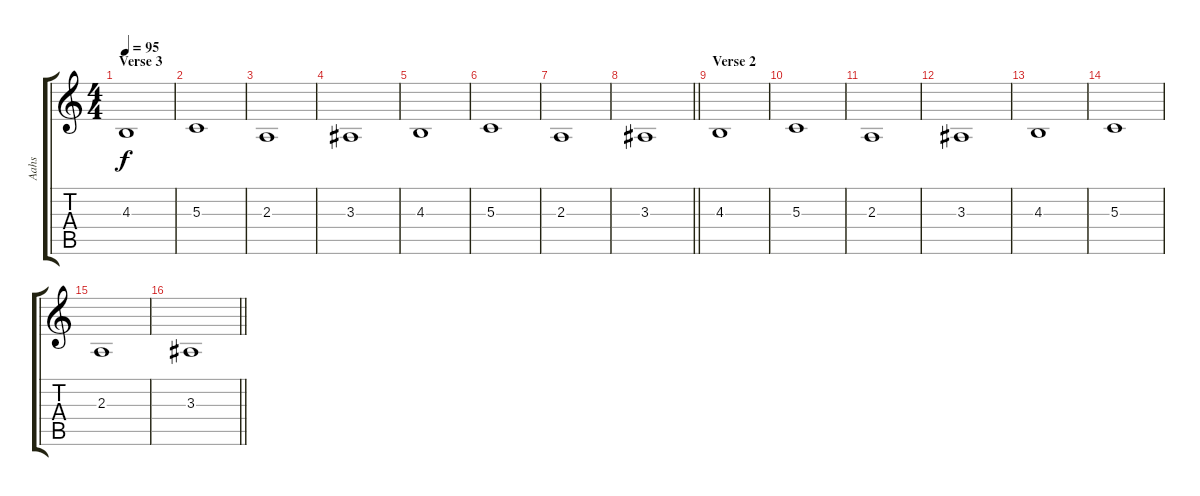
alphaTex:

\track ("Aahs" "Aahs") {instrument choiraahs}
\staff {score tabs}
\tuning (E4 B3 G3 D3 A2 E2) {hide}
\ts (4 4)
\section ("" "Verse 3")
\tempo 95
\clef g2
\ks c
4.3.1{dy f} |
5.3.1 |
2.3.1 |
3.3.1 |
4.3.1 |
5.3.1 |
2.3.1 |
\barLineRight lightlight
3.3.1 |
\section ("" "Verse 2")
4.3.1 |
5.3.1 |
2.3.1 |
3.3.1 |
4.3.1 |
5.3.1 |
2.3.1 |
\barLineRight lightlight
3.3.1
